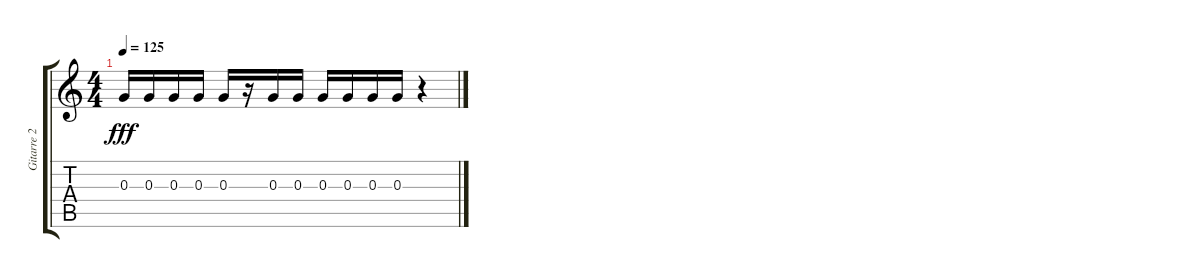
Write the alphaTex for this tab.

\track ("Gitarre 2" "Gitarre 2") {instrument distortionguitar}
\staff {score tabs}
\tuning (E4 B3 G3 D3 A2 E2) {hide}
\ts (4 4)
\tempo 125
\clef g2
\ks c
0.3.16{dy fff} 0.3.16 0.3.16 0.3.16 0.3.16 r.16 0.3.16 0.3.16 0.3.16 0.3.16 0.3.16 0.3.16 r.4
